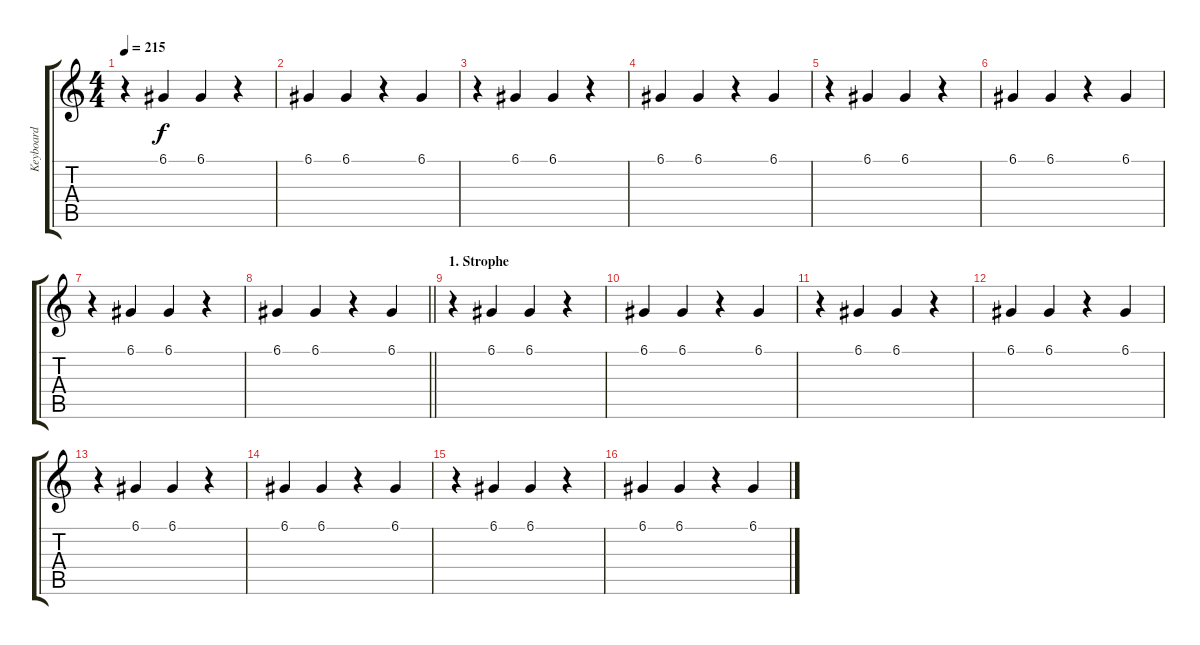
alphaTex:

\track ("Keyboard" "Keyboard") {instrument brightacousticpiano}
\staff {score tabs}
\tuning (D4 A3 F3 C3 G2 D2) {hide}
\ts (4 4)
\tempo 215
\clef g2
\ks c
r.4{dy f volume 8} 6.1.4 6.1.4 r.4 |
6.1.4 6.1.4 r.4 6.1.4 |
r.4 6.1.4 6.1.4 r.4 |
6.1.4 6.1.4 r.4 6.1.4 |
r.4 6.1.4 6.1.4 r.4 |
6.1.4 6.1.4 r.4 6.1.4 |
r.4 6.1.4 6.1.4 r.4 |
\barLineRight lightlight
6.1.4 6.1.4 r.4 6.1.4 |
\section ("" "1. Strophe")
r.4{volume 5} 6.1.4 6.1.4 r.4 |
6.1.4 6.1.4 r.4 6.1.4 |
r.4 6.1.4 6.1.4 r.4 |
6.1.4 6.1.4 r.4 6.1.4 |
r.4{volume 8} 6.1.4 6.1.4 r.4 |
6.1.4 6.1.4 r.4 6.1.4 |
r.4 6.1.4 6.1.4 r.4 |
6.1.4 6.1.4 r.4 6.1.4
